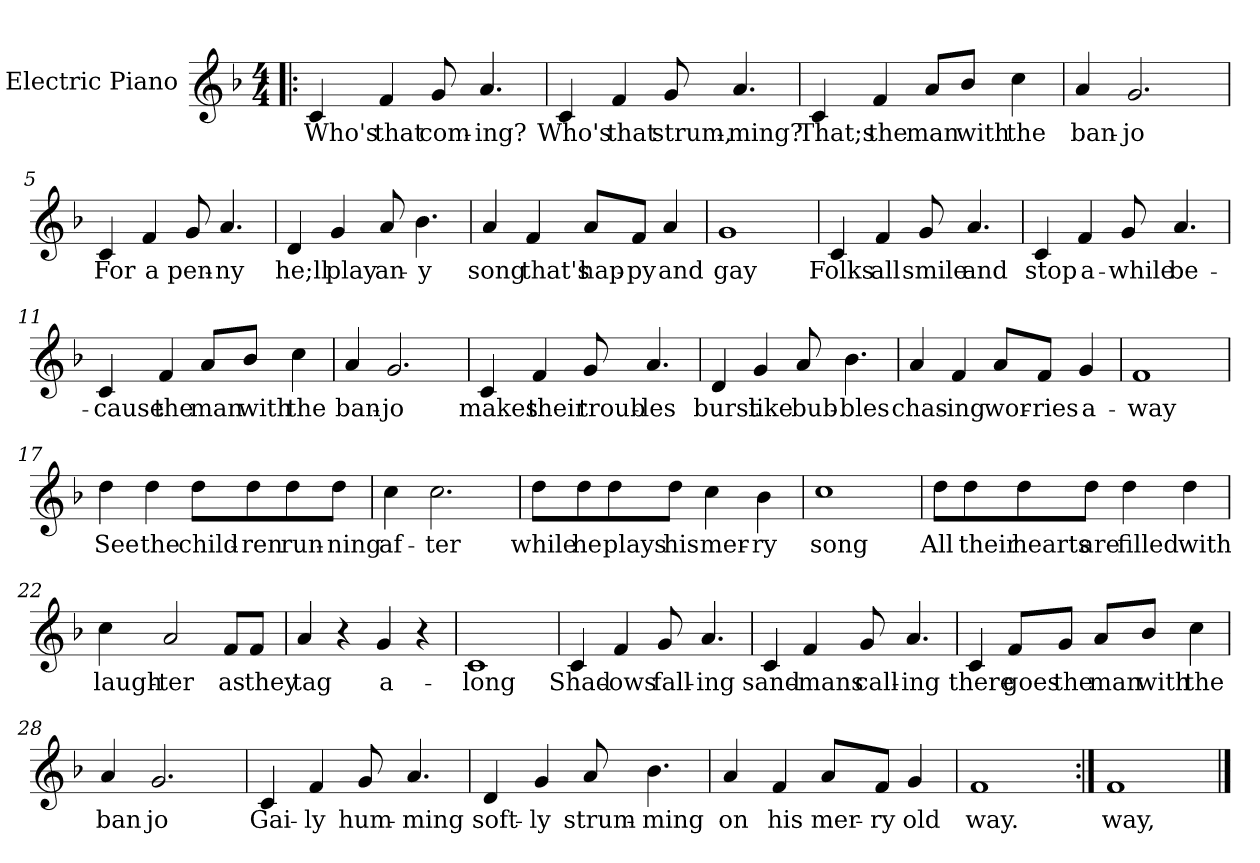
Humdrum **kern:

**kern	**text
*part1	*part1
*staff1	*staff1
*I"Electric Piano	*
*I'E.Pno	*
*clefG2	*
*k[b-]	*
*F:	*
*M4/4	*
=1!|:	=1!|:
4c/	Who's
4f/	that
8g/	com-
4.a/	-ing?
=2	=2
4c/	Who's
4f/	that
8g/	strum,-
4.a/	-ming?
!!LO:LB:g=z
=3	=3
4c/	That;s
4f/	the
8a/L	man
8b-/J	with
4cc\	the
=4	=4
4a/	ban-
2.g/	-jo
=5	=5
4c/	For
4f/	a
8g/	pen-
4.a/	-ny
=6	=6
4d/	he;ll
4g/	play
8a/	an-
4.b-\	-y
!!LO:LB:g=z
=7	=7
4a/	song
4f/	that's
8a/L	hap-
8f/J	-py
4a/	and
=8	=8
1g	gay
=9	=9
4c/	Folks
4f/	all
8g/	smile
4.a/	and
=10	=10
4c/	stop
4f/	a-
8g/	-while
4.a/	be-
!!LO:LB:g=z
=11	=11
4c/	-cause
4f/	the
8a/L	man
8b-/J	with
4cc\	the
=12	=12
4a/	ban-
2.g/	-jo
=13	=13
4c/	makes
4f/	their
8g/	troub-
4.a/	-les
=14	=14
4d/	burst
4g/	like
8a/	bub-
4.b-\	-bles
!!LO:LB:g=z
=15	=15
4a/	chas-
4f/	-ing
8a/L	wor-
8f/J	-ries
4g/	a-
=16	=16
1f	-way
=17	=17
4dd\	See
4dd\	the
8dd\L	child-
8dd\	-ren
8dd\	run-
8dd\J	-ning
=18	=18
4cc\	af-
2.cc\	-ter
!!LO:LB:g=z
=19	=19
8dd\L	while
8dd\	he
8dd\	plays
8dd\J	his
4cc\	mer-
4b-\	-ry
=20	=20
1cc	song
=21	=21
8dd\L	All
8dd\	their
8dd\	hearts
8dd\J	are
4dd\	filled
4dd\	with
!!LO:LB:g=z
=22	=22
4cc\	laugh-
2a/	-ter
8f/L	as
8f/J	they
=23	=23
4a/	tag
4r	.
4g/	a-
4r	.
=24	=24
1c	-long
=25	=25
4c/	Shad-
4f/	-ows
8g/	fall-
4.a/	-ing
=26	=26
4c/	sand-
4f/	-mans
8g/	call-
4.a/	-ing
!!LO:LB:g=z
=27	=27
4c/	there
8f/L	goes
8g/J	the
8a/L	man
8b-/J	with
4cc\	the
=28	=28
4a/	ban
2.g/	jo
=29	=29
4c/	Gai-
4f/	-ly
8g/	hum-
4.a/	-ming
=30	=30
4d/	soft-
4g/	-ly
8a/	strum-
4.b-\	-ming
!!LO:PB:g=z
=31	=31
4a/	on
4f/	his
8a/L	mer-
8f/J	-ry
4g/	old
=32	=32
1f	way.
=33:|!	=33:|!
1f	way,
==	==
*-	*-
